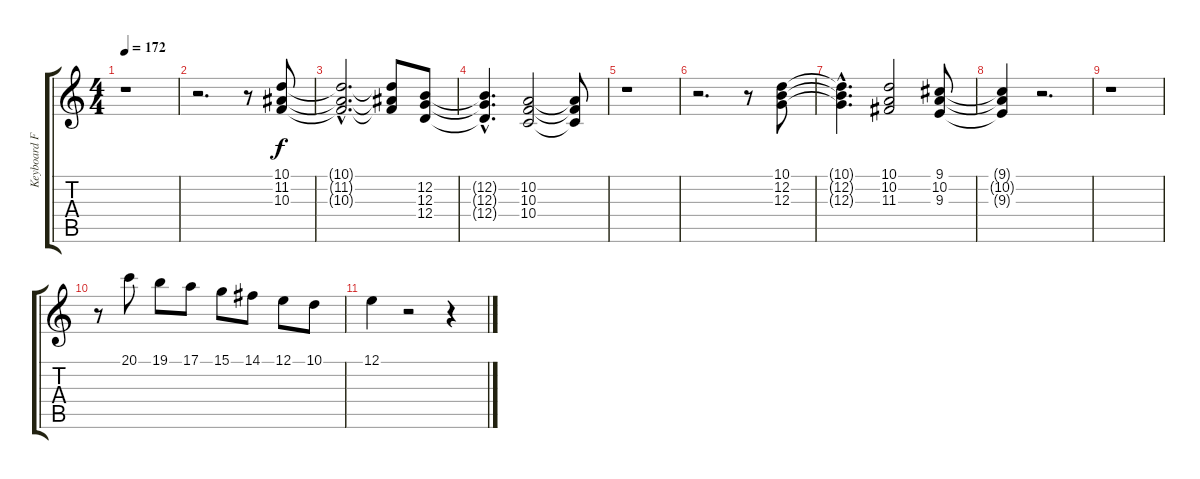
\track ("Keyboard Fills" "Keyboard F") {instrument pad7halo}
\staff {score tabs}
\tuning (E4 B3 G3 D3 A2 E2) {hide}
\ts (4 4)
\tempo 172
\clef g2
\ks c
r.1{dy f} |
r.2{d} r.8 (10.1 11.2 10.3).8 |
(10.1{hac t} 11.2{hac t} 10.3{hac t}).2{d} (10.1{t} 11.2{t} 10.3{t}).8 (12.2 12.3 12.4).8 |
(12.2{hac t} 12.3{hac t} 12.4{hac t}).4{d} (10.2 10.3 10.4).2 (10.2{t} 10.3{t} 10.4{t}).8 |
r.1 |
r.2{d} r.8 (10.1 12.2 12.3).8 |
(10.1{hac t} 12.2{hac t} 12.3{hac t}).4{d} (10.1 10.2 11.3).2 (9.1 10.2 9.3).8 |
(9.1{t} 10.2{t} 9.3{t}).4 r.2{d} |
r.1 |
r.8 20.1.8 19.1.8 17.1.8 15.1.8 14.1.8 12.1.8 10.1.8 |
12.1.4 r.2 r.4
